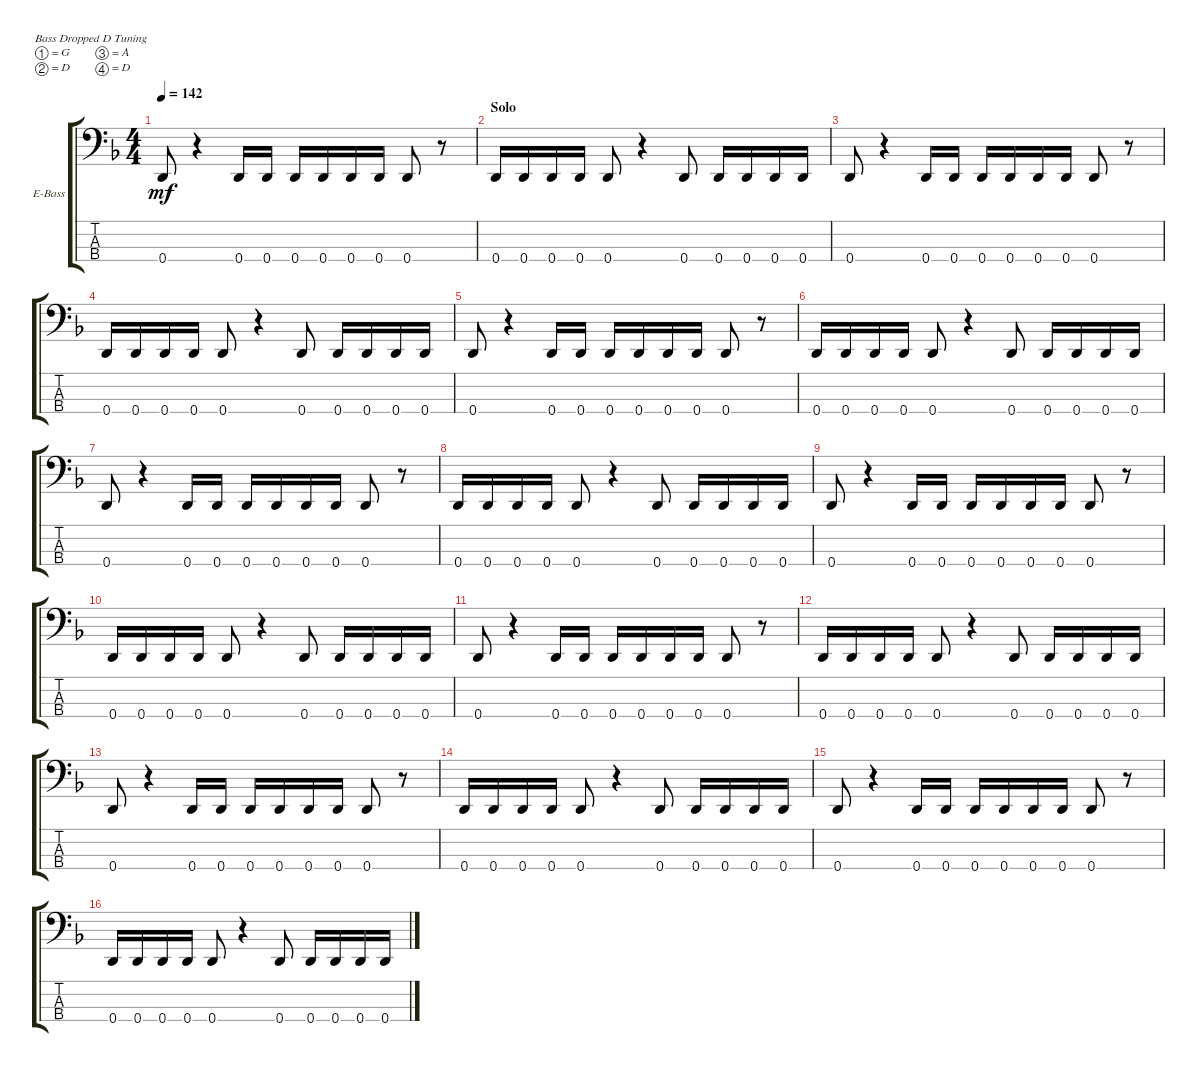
\bracketExtendMode groupsimilarinstruments
\firstSystemTrackNameOrientation horizontal
\otherSystemsTrackNameOrientation horizontal
\track ("Electric Bass" "E-Bass") {instrument electricbassfinger}
\staff {score tabs}
\tuning (G2 D2 A1 D1)
\ts (4 4)
\tempo 142
\clef f4
\ks dminor
0.4.8{dy mf} r.4 0.4.16 0.4.16 0.4.16 0.4.16 0.4.16 0.4.16 0.4.8 r.8 |
\section ("" "Solo")
0.4.16 0.4.16 0.4.16 0.4.16 0.4.8 r.4 0.4.8 0.4.16 0.4.16 0.4.16 0.4.16 |
0.4.8 r.4 0.4.16 0.4.16 0.4.16 0.4.16 0.4.16 0.4.16 0.4.8 r.8 |
0.4.16 0.4.16 0.4.16 0.4.16 0.4.8 r.4 0.4.8 0.4.16 0.4.16 0.4.16 0.4.16 |
0.4.8 r.4 0.4.16 0.4.16 0.4.16 0.4.16 0.4.16 0.4.16 0.4.8 r.8 |
0.4.16 0.4.16 0.4.16 0.4.16 0.4.8 r.4 0.4.8 0.4.16 0.4.16 0.4.16 0.4.16 |
0.4.8 r.4 0.4.16 0.4.16 0.4.16 0.4.16 0.4.16 0.4.16 0.4.8 r.8 |
0.4.16 0.4.16 0.4.16 0.4.16 0.4.8 r.4 0.4.8 0.4.16 0.4.16 0.4.16 0.4.16 |
0.4.8 r.4 0.4.16 0.4.16 0.4.16 0.4.16 0.4.16 0.4.16 0.4.8 r.8 |
0.4.16 0.4.16 0.4.16 0.4.16 0.4.8 r.4 0.4.8 0.4.16 0.4.16 0.4.16 0.4.16 |
0.4.8 r.4 0.4.16 0.4.16 0.4.16 0.4.16 0.4.16 0.4.16 0.4.8 r.8 |
0.4.16 0.4.16 0.4.16 0.4.16 0.4.8 r.4 0.4.8 0.4.16 0.4.16 0.4.16 0.4.16 |
0.4.8 r.4 0.4.16 0.4.16 0.4.16 0.4.16 0.4.16 0.4.16 0.4.8 r.8 |
0.4.16 0.4.16 0.4.16 0.4.16 0.4.8 r.4 0.4.8 0.4.16 0.4.16 0.4.16 0.4.16 |
0.4.8 r.4 0.4.16 0.4.16 0.4.16 0.4.16 0.4.16 0.4.16 0.4.8 r.8 |
0.4.16 0.4.16 0.4.16 0.4.16 0.4.8 r.4 0.4.8 0.4.16 0.4.16 0.4.16 0.4.16
